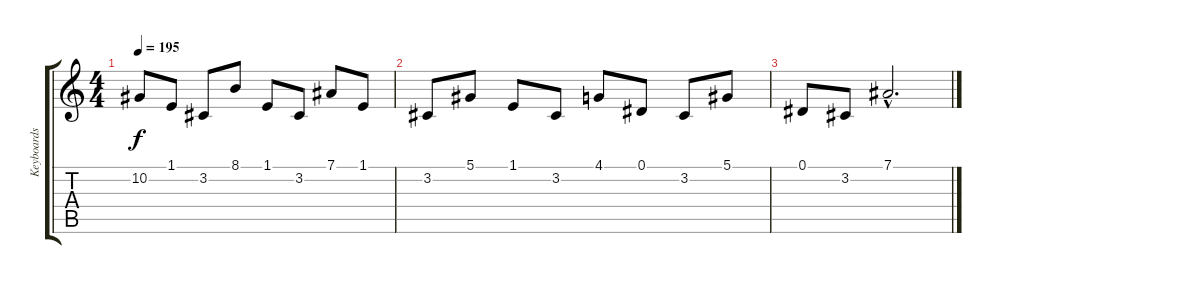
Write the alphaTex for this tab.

\track ("Keyboards 2" "Keyboards ") {instrument musicbox}
\staff {score tabs}
\tuning (Eb4 Bb3 Gb3 Db3 Ab2 Eb2) {hide}
\ts (4 4)
\tempo 195
\clef g2
\ks c
10.2.8{dy f} 1.1.8 3.2.8 8.1.8 1.1.8 3.2.8 7.1.8 1.1.8 |
3.2.8 5.1.8 1.1.8 3.2.8 4.1.8 0.1.8 3.2.8 5.1.8 |
0.1.8 3.2.8 7.1{hac}.2{d}
